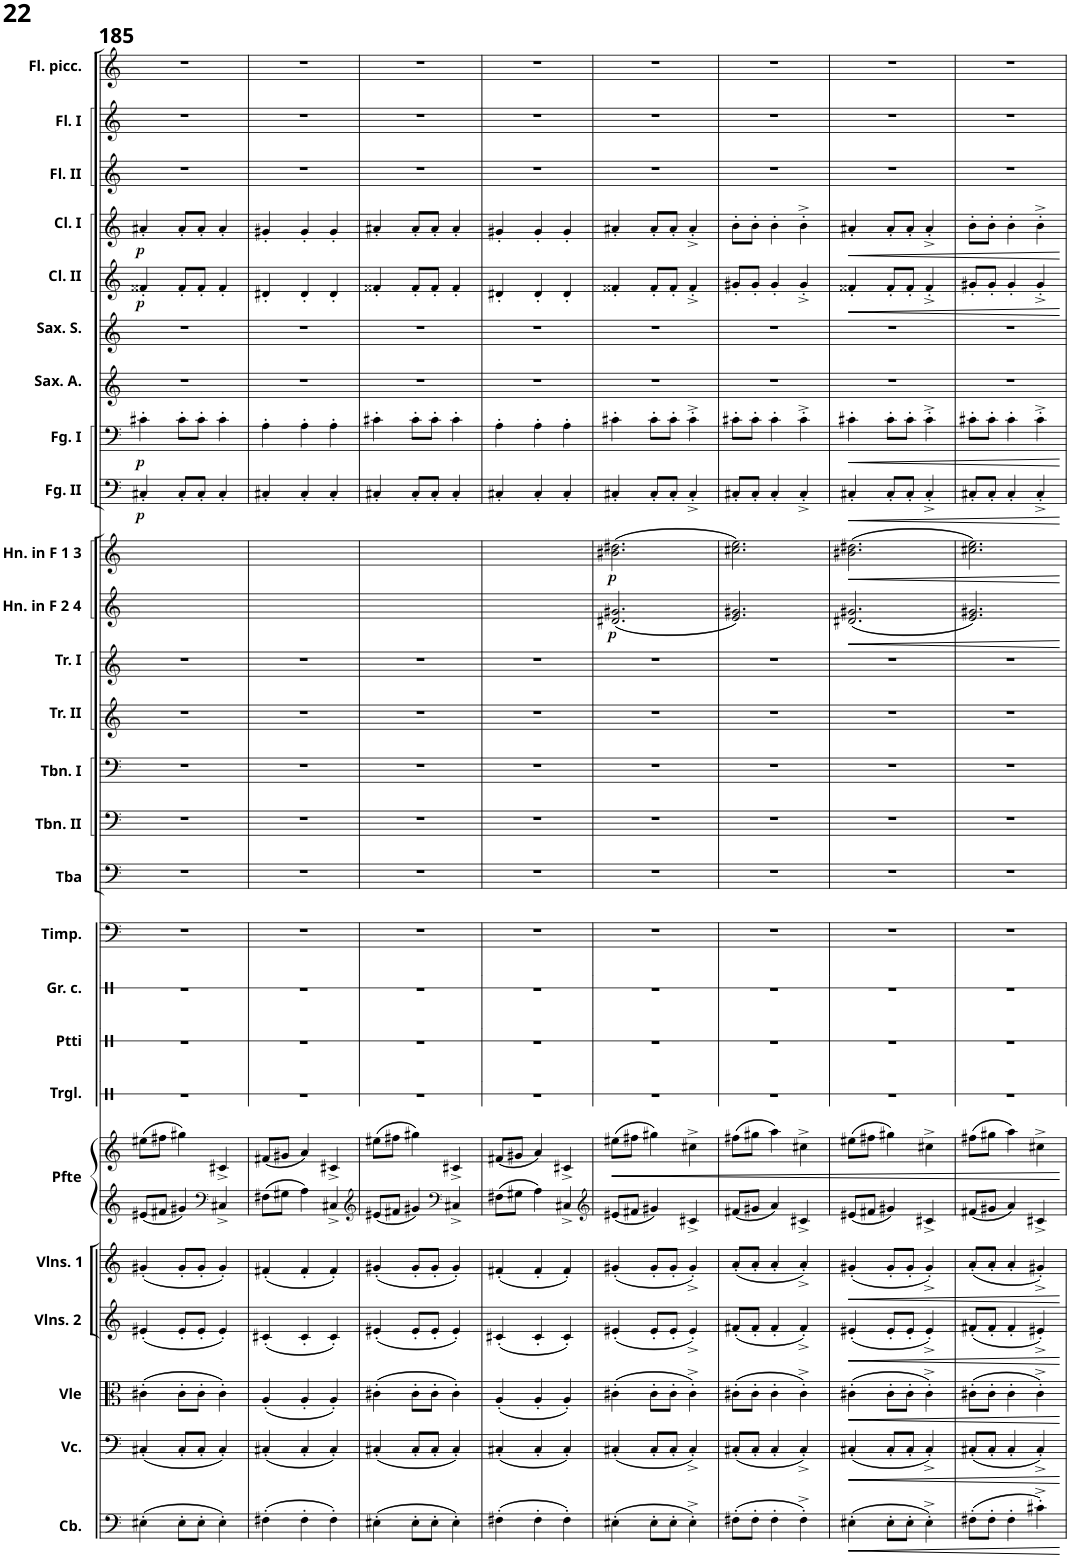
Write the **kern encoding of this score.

**kern	**dynam	**kern	**dynam	**kern	**dynam	**kern	**dynam	**kern	**dynam	**kern	**kern	**dynam	**kern	**kern	**kern	**kern	**kern	**kern	**kern	**kern	**dynam	**kern	**dynam	**kern	**dynam	**kern	**dynam	**kern	**kern	**kern	**dynam	**kern	**dynam	**kern	**kern	**kern
*part24	*part24	*part23	*part23	*part22	*part22	*part21	*part21	*part20	*part20	*part19	*part19	*part19	*part18	*part17	*part16	*part15	*part14	*part13	*part12	*part11	*part11	*part10	*part10	*part9	*part9	*part8	*part8	*part7	*part6	*part5	*part5	*part4	*part4	*part3	*part2	*part1
*staff25	*staff25	*staff24	*staff24	*staff23	*staff23	*staff22	*staff22	*staff21	*staff21	*staff20	*staff19	*staff19/20	*staff18	*staff17	*staff16	*staff15	*staff14	*staff13	*staff12	*staff11	*staff11	*staff10	*staff10	*staff9	*staff9	*staff8	*staff8	*staff7	*staff6	*staff5	*staff5	*staff4	*staff4	*staff3	*staff2	*staff1
*I"Contrabbassi	*	*I"Violoncelli	*	*I"Viole	*	*I"Violins 2	*	*I"Violins 1	*	*I"Pianoforte	*	*	*I"Grancassa	*I"Timpani	*I"Tuba	*I"Trombone 2	*I"Trombone 1	*I"Trumpet in Bb 1	*I"Trumpet in Bb 1	*I"Horn in F 2 &amp; 4	*	*I"Horn in F 1 &amp; 3	*	*I"Bassoon 2	*	*I"Bassoon 1	*	*I"Sassofono contralto	*I"Sassofono soprano	*I"Clarinet in Bb 2	*	*I"Clarinet in Bb 1	*	*I"Flute 2	*I"Flute 1	*I"Flauto piccolo
*I'Cb.	*	*I'Vc.	*	*I'Vle	*	*I'Vlns. 2	*	*I'Vlns. 1	*	*I'Pfte	*	*	*I'Gr. c.	*I'Timp.	*I'Tba	*	*	*	*I'Tr. I	*I'Hn. in F 2 4	*	*I'Hn. in F 1 3	*	*	*	*	*	*	*	*I'Cl. II	*	*I'Cl. I	*	*	*	*I'Fl. picc.
!!LO:PB:g=z
*clefF4	*	*clefF4	*	*clefC3	*	*clefG2	*	*clefG2	*	*clefG2	*clefG2	*	*clefX	*clefF4	*clefF4	*clefF4	*clefF4	*clefG2	*clefG2	*clefG2	*	*clefG2	*	*clefF4	*	*clefF4	*	*clefG2	*clefG2	*clefG2	*	*clefG2	*	*clefG2	*clefG2	*clefG2
*Trd7c12	*	*	*	*	*	*	*	*	*	*	*	*	*	*	*	*	*	*Trd1c2	*Trd1c2	*Trd4c7	*	*Trd4c7	*	*	*	*	*	*Trd5c9	*Trd1c2	*Trd1c2	*	*Trd1c2	*	*	*	*Trd-7c-12
*k[]	*	*k[]	*	*k[]	*	*k[]	*	*k[]	*	*k[]	*k[]	*	*k[]	*k[]	*k[]	*k[]	*k[]	*k[]	*k[]	*k[]	*	*k[]	*	*k[]	*	*k[]	*	*k[]	*k[]	*k[]	*	*k[]	*	*k[]	*k[]	*k[]
*M3/4	*	*M3/4	*	*M3/4	*	*M3/4	*	*M3/4	*	*M3/4	*M3/4	*	*M3/4	*M3/4	*M3/4	*M3/4	*M3/4	*M3/4	*M3/4	*M3/4	*	*M3/4	*	*M3/4	*	*M3/4	*	*M3/4	*M3/4	*M3/4	*	*M3/4	*	*M3/4	*M3/4	*M3/4
=185	=185	=185	=185	=185	=185	=185	=185	=185	=185	=185	=185	=185	=185	=185	=185	=185	=185	=185	=185	=185	=185	=185	=185	=185	=185	=185	=185	=185	=185	=185	=185	=185	=185	=185	=185	=185
!	!	!	!	!	!	!	!	!	!	!	!	!	!	!	!	!	!	!	!	!	!	!	!	!	!LO:DY:b	!	!LO:DY:b	!	!	!	!LO:DY:b	!	!LO:DY:b	!	!	!
(4E#X'\	.	(4C#X'/	.	(4c#X'\	.	(4e#X'/	.	(4g#X'/	.	8e#X/L	(8ee#X\L	.	2.r	2.r	2.r	2.r	2.r	2.r	2.r	2.ryy	.	2.ryy	.	4C#X'/	p	4c#X'\	p	2.r	2.r	4f##X'/	p	4a#X'/	p	2.r	2.r	2.r
.	.	.	.	.	.	.	.	.	.	8f#X/J	8ff#X\J	.	.	.	.	.	.	.	.	.	.	.	.	.	.	.	.	.	.	.	.	.	.	.	.	.
8E#'\L	.	8C#'/L	.	8c#'\L	.	8e#'/L	.	8g#'/L	.	4g#X/	4gg#X\)	.	.	.	.	.	.	.	.	.	.	.	.	8C#'/L	.	8c#'\L	.	.	.	8f##'/L	.	8a#'/L	.	.	.	.
8E#'\J	.	8C#'/J	.	8c#'\J	.	8e#'/J	.	8g#'/J	.	.	.	.	.	.	.	.	.	.	.	.	.	.	.	8C#'/J	.	8c#'\J	.	.	.	8f##'/J	.	8a#'/J	.	.	.	.
*	*	*	*	*	*	*	*	*	*	*clefF4	*	*	*	*	*	*	*	*	*	*	*	*	*	*	*	*	*	*	*	*	*	*	*	*	*	*
4E#'\)	.	4C#'/)	.	4c#'\)	.	4e#'/)	.	4g#'/)	.	4C#X^/	4c#X^/	.	.	.	.	.	.	.	.	.	.	.	.	4C#'/	.	4c#'\	.	.	.	4f##'/	.	4a#'/	.	.	.	.
=186	=186	=186	=186	=186	=186	=186	=186	=186	=186	=186	=186	=186	=186	=186	=186	=186	=186	=186	=186	=186	=186	=186	=186	=186	=186	=186	=186	=186	=186	=186	=186	=186	=186	=186	=186	=186
(4F#X'\	.	(4C#X'/	.	(4A'/	.	(4c#X'/	.	(4f#X'/	.	8F#X\L	(8f#X/L	.	2.r	2.r	2.r	2.r	2.r	2.r	2.r	2.ryy	.	2.ryy	.	4C#X'/	.	4A'\	.	2.r	2.r	4d#X'/	.	4g#X'/	.	2.r	2.r	2.r
.	.	.	.	.	.	.	.	.	.	8G#X\J	8g#X/J	.	.	.	.	.	.	.	.	.	.	.	.	.	.	.	.	.	.	.	.	.	.	.	.	.
4F#'\	.	4C#'/	.	4A'/	.	4c#'/	.	4f#'/	.	4A\	4a/)	.	.	.	.	.	.	.	.	.	.	.	.	4C#'/	.	4A'\	.	.	.	4d#'/	.	4g#'/	.	.	.	.
4F#'\)	.	4C#'/)	.	4A'/)	.	4c#'/)	.	4f#'/)	.	4C#X^/	4c#X^/	.	.	.	.	.	.	.	.	.	.	.	.	4C#'/	.	4A'\	.	.	.	4d#'/	.	4g#'/	.	.	.	.
=187	=187	=187	=187	=187	=187	=187	=187	=187	=187	=187	=187	=187	=187	=187	=187	=187	=187	=187	=187	=187	=187	=187	=187	=187	=187	=187	=187	=187	=187	=187	=187	=187	=187	=187	=187	=187
*	*	*	*	*	*	*	*	*	*	*clefG2	*	*	*	*	*	*	*	*	*	*	*	*	*	*	*	*	*	*	*	*	*	*	*	*	*	*
(4E#X'\	.	(4C#X'/	.	(4c#X'\	.	(4e#X'/	.	(4g#X'/	.	8e#X/L	(8ee#X\L	.	2.r	2.r	2.r	2.r	2.r	2.r	2.r	2.ryy	.	2.ryy	.	4C#X'/	.	4c#X'\	.	2.r	2.r	4f##X'/	.	4a#X'/	.	2.r	2.r	2.r
.	.	.	.	.	.	.	.	.	.	8f#X/J	8ff#X\J	.	.	.	.	.	.	.	.	.	.	.	.	.	.	.	.	.	.	.	.	.	.	.	.	.
8E#'\L	.	8C#'/L	.	8c#'\L	.	8e#'/L	.	8g#'/L	.	4g#X/	4gg#X\)	.	.	.	.	.	.	.	.	.	.	.	.	8C#'/L	.	8c#'\L	.	.	.	8f##'/L	.	8a#'/L	.	.	.	.
8E#'\J	.	8C#'/J	.	8c#'\J	.	8e#'/J	.	8g#'/J	.	.	.	.	.	.	.	.	.	.	.	.	.	.	.	8C#'/J	.	8c#'\J	.	.	.	8f##'/J	.	8a#'/J	.	.	.	.
*	*	*	*	*	*	*	*	*	*	*clefF4	*	*	*	*	*	*	*	*	*	*	*	*	*	*	*	*	*	*	*	*	*	*	*	*	*	*
4E#'\)	.	4C#'/)	.	4c#'\)	.	4e#'/)	.	4g#'/)	.	4C#X^/	4c#X^/	.	.	.	.	.	.	.	.	.	.	.	.	4C#'/	.	4c#'\	.	.	.	4f##'/	.	4a#'/	.	.	.	.
=188	=188	=188	=188	=188	=188	=188	=188	=188	=188	=188	=188	=188	=188	=188	=188	=188	=188	=188	=188	=188	=188	=188	=188	=188	=188	=188	=188	=188	=188	=188	=188	=188	=188	=188	=188	=188
(4F#X'\	.	(4C#X'/	.	(4A'/	.	(4c#X'/	.	(4f#X'/	.	8F#X\L	(8f#X/L	.	2.r	2.r	2.r	2.r	2.r	2.r	2.r	2.ryy	.	2.ryy	.	4C#X'/	.	4A'\	.	2.r	2.r	4d#X'/	.	4g#X'/	.	2.r	2.r	2.r
.	.	.	.	.	.	.	.	.	.	8G#X\J	8g#X/J	.	.	.	.	.	.	.	.	.	.	.	.	.	.	.	.	.	.	.	.	.	.	.	.	.
4F#'\	.	4C#'/	.	4A'/	.	4c#'/	.	4f#'/	.	4A\	4a/)	.	.	.	.	.	.	.	.	.	.	.	.	4C#'/	.	4A'\	.	.	.	4d#'/	.	4g#'/	.	.	.	.
4F#'\)	.	4C#'/)	.	4A'/)	.	4c#'/)	.	4f#'/)	.	4C#X^/	4c#X^/	.	.	.	.	.	.	.	.	.	.	.	.	4C#'/	.	4A'\	.	.	.	4d#'/	.	4g#'/	.	.	.	.
=189	=189	=189	=189	=189	=189	=189	=189	=189	=189	=189	=189	=189	=189	=189	=189	=189	=189	=189	=189	=189	=189	=189	=189	=189	=189	=189	=189	=189	=189	=189	=189	=189	=189	=189	=189	=189
*	*	*	*	*	*	*	*	*	*	*clefG2	*	*	*	*	*	*	*	*	*	*	*	*	*	*	*	*	*	*	*	*	*	*	*	*	*	*
!	!	!	!	!	!	!	!	!	!	!	!	!LO:HP:b	!	!	!	!	!	!	!	!	!LO:DY:b	!	!LO:DY:b	!	!	!	!	!	!	!	!	!	!	!	!	!
(4E#X'\	.	(4C#X'/	.	(4c#X'\	.	(4e#X'/	.	(4g#X'/	.	8e#X/L	(8ee#X\L	<	2.r	2.r	2.r	2.r	2.r	2.r	2.r	(2.d#X/ 2.g#X/	p	(2.b#X\ 2.dd#X\	p	4C#X'/	.	4c#X'\	.	2.r	2.r	4f##X'/	.	4a#X'/	.	2.r	2.r	2.r
.	.	.	.	.	.	.	.	.	.	8f#X/J	8ff#X\J	.	.	.	.	.	.	.	.	.	.	.	.	.	.	.	.	.	.	.	.	.	.	.	.	.
8E#'\L	.	8C#'/L	.	8c#'\L	.	8e#'/L	.	8g#'/L	.	4g#X/	4gg#X\)	.	.	.	.	.	.	.	.	.	.	.	.	8C#'/L	.	8c#'\L	.	.	.	8f##'/L	.	8a#'/L	.	.	.	.
8E#'\J	.	8C#'/J	.	8c#'\J	.	8e#'/J	.	8g#'/J	.	.	.	.	.	.	.	.	.	.	.	.	.	.	.	8C#'/J	.	8c#'\J	.	.	.	8f##'/J	.	8a#'/J	.	.	.	.
4E#'^\)	.	4C#'^/)	.	4c#'^\)	.	4e#'^/)	.	4g#'^/)	.	4c#X^/	4cc#X^\	.	.	.	.	.	.	.	.	.	.	.	.	4C#'^/	.	4c#'^\	.	.	.	4f##'^/	.	4a#'^/	.	.	.	.
=190	=190	=190	=190	=190	=190	=190	=190	=190	=190	=190	=190	=190	=190	=190	=190	=190	=190	=190	=190	=190	=190	=190	=190	=190	=190	=190	=190	=190	=190	=190	=190	=190	=190	=190	=190	=190
(8F#X'\L	.	(8C#X'/L	.	(8c#X'\L	.	(8f#X'/L	.	(8a'/L	.	8f#X/L	(8ff#X\L	.	2.r	2.r	2.r	2.r	2.r	2.r	2.r	2.e/ 2.g#X/)	.	2.cc#X\ 2.ee\)	.	8C#X'/L	.	8c#X'\L	.	2.r	2.r	8g#X'/L	.	8b'\L	.	2.r	2.r	2.r
8F#'\J	.	8C#'/J	.	8c#'\J	.	8f#'/J	.	8a'/J	.	8g#X/J	8gg#X\J	.	.	.	.	.	.	.	.	.	.	.	.	8C#'/J	.	8c#'\J	.	.	.	8g#'/J	.	8b'\J	.	.	.	.
4F#'\	.	4C#'/	.	4c#'\	.	4f#'/	.	4a'/	.	4a/	4aa\)	.	.	.	.	.	.	.	.	.	.	.	.	4C#'/	.	4c#'\	.	.	.	4g#'/	.	4b'\	.	.	.	.
4F#'^\)	.	4C#'^/)	.	4c#'^\)	.	4f#'^/)	.	4a'^/)	.	4c#X^/	4cc#X^\	.	.	.	.	.	.	.	.	.	.	.	.	4C#'^/	.	4c#'^\	.	.	.	4g#'^/	.	4b'^\	.	.	.	.
=191	=191	=191	=191	=191	=191	=191	=191	=191	=191	=191	=191	=191	=191	=191	=191	=191	=191	=191	=191	=191	=191	=191	=191	=191	=191	=191	=191	=191	=191	=191	=191	=191	=191	=191	=191	=191
!	!LO:HP:b	!	!LO:HP:b	!	!LO:HP:b	!	!LO:HP:b	!	!LO:HP:b	!	!	!	!	!	!	!	!	!	!	!	!LO:HP:b	!	!LO:HP:b	!	!LO:HP:b	!	!LO:HP:b	!	!	!	!LO:HP:b	!	!LO:HP:b	!	!	!
(4E#X'\	<	(4C#X'/	<	(4c#X'\	<	(4e#X'/	<	(4g#X'/	<	8e#X/L	(8ee#X\L	.	2.r	2.r	2.r	2.r	2.r	2.r	2.r	(2.d#X/ 2.g#X/	<	(2.b#X\ 2.dd#X\	<	4C#X'/	<	4c#X'\	<	2.r	2.r	4f##X'/	<	4a#X'/	<	2.r	2.r	2.r
.	.	.	.	.	.	.	.	.	.	8f#X/J	8ff#X\J	.	.	.	.	.	.	.	.	.	.	.	.	.	.	.	.	.	.	.	.	.	.	.	.	.
8E#'\L	.	8C#'/L	.	8c#'\L	.	8e#'/L	.	8g#'/L	.	4g#X/	4gg#X\)	.	.	.	.	.	.	.	.	.	.	.	.	8C#'/L	.	8c#'\L	.	.	.	8f##'/L	.	8a#'/L	.	.	.	.
8E#'\J	.	8C#'/J	.	8c#'\J	.	8e#'/J	.	8g#'/J	.	.	.	.	.	.	.	.	.	.	.	.	.	.	.	8C#'/J	.	8c#'\J	.	.	.	8f##'/J	.	8a#'/J	.	.	.	.
4E#'^\)	.	4C#'^/)	.	4c#'^\)	.	4e#'^/)	.	4g#'^/)	.	4c#X^/	4cc#X^\	.	.	.	.	.	.	.	.	.	.	.	.	4C#'^/	.	4c#'^\	.	.	.	4f##'^/	.	4a#'^/	.	.	.	.
=192	=192	=192	=192	=192	=192	=192	=192	=192	=192	=192	=192	=192	=192	=192	=192	=192	=192	=192	=192	=192	=192	=192	=192	=192	=192	=192	=192	=192	=192	=192	=192	=192	=192	=192	=192	=192
(8F#X'\L	.	(8C#X'/L	.	(8c#X'\L	.	(8f#X'/L	.	(8a'/L	.	8f#X/L	(8ff#X\L	.	2.r	2.r	2.r	2.r	2.r	2.r	2.r	2.e/ 2.g#X/)	.	2.cc#X\ 2.ee\)	.	8C#X'/L	.	8c#X'\L	.	2.r	2.r	8g#X'/L	.	8b'\L	.	2.r	2.r	2.r
8F#'\J	.	8C#'/J	.	8c#'\J	.	8f#'/J	.	8a'/J	.	8g#X/J	8gg#X\J	.	.	.	.	.	.	.	.	.	.	.	.	8C#'/J	.	8c#'\J	.	.	.	8g#'/J	.	8b'\J	.	.	.	.
4F#'\	.	4C#'/	.	4c#'\	.	4f#'/	.	4a'/	.	4a/	4aa\)	.	.	.	.	.	.	.	.	.	.	.	.	4C#'/	.	4c#'\	.	.	.	4g#'/	.	4b'\	.	.	.	.
4c#X'^\)	.	4C#'^/)	.	4c#'^\)	.	4e#X'^/)	.	4g#X'^/)	.	4c#X^/	4cc#X^\	.	.	.	.	.	.	.	.	.	.	.	.	4C#'^/	.	4c#'^\	.	.	.	4g#'^/	.	4b'^\	.	.	.	.
.	[	.	[	.	[	.	[	.	[	.	.	[	.	.	.	.	.	.	.	.	[	.	[	.	[	.	[	.	.	.	[	.	[	.	.	.
=	=	=	=	=	=	=	=	=	=	=	=	=	=	=	=	=	=	=	=	=	=	=	=	=	=	=	=	=	=	=	=	=	=	=	=	=
*-	*-	*-	*-	*-	*-	*-	*-	*-	*-	*-	*-	*-	*-	*-	*-	*-	*-	*-	*-	*-	*-	*-	*-	*-	*-	*-	*-	*-	*-	*-	*-	*-	*-	*-	*-	*-
